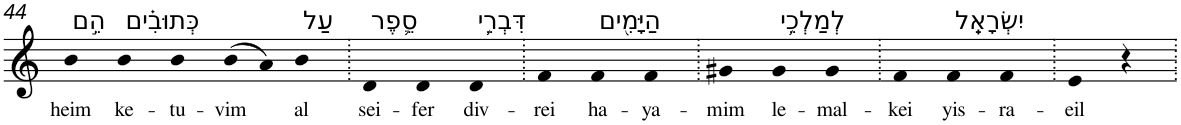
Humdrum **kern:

**kern	**text
*part1	*part1
*staff1	*staff1
*I"Piano	*
*I'Pno	*
!!LO:PB:g=z
*clefG2	*
*k[]	*
=44	=44
!LO:TX:a:t=הֵ֣ם	!
!	!LO:LY:b
4b	heim
!LO:TX:a:t=כְּתוּבִ֗ים	!
!	!LO:LY:b
4b	ke-
!	!LO:LY:b
4b	-tu-
!	!LO:LY:b
(>8b	-vim
8a)	.
!LO:TX:a:t=עַל	!
!	!LO:LY:b
4b	al
=45.	=45.
!LO:TX:a:t=סֵ֛פֶר	!
!	!LO:LY:b
4d	sei-
!	!LO:LY:b
4d	-fer
!LO:TX:a:t=דִּבְרֵ֥י	!
!	!LO:LY:b
4d	div-
=46.	=46.
!	!LO:LY:b
4f	-rei
!LO:TX:a:t=הַיָּמִ֖ים	!
!	!LO:LY:b
4f	ha-
!	!LO:LY:b
4f	-ya-
=47.	=47.
!	!LO:LY:b
4g#X	-mim
!LO:TX:a:t=לְמַלְכֵ֥י	!
!	!LO:LY:b
4g#	le-
!	!LO:LY:b
4g#	-mal-
=48.	=48.
!	!LO:LY:b
4f	-kei
!LO:TX:a:t=יִשְׂרָאֵֽל	!
!	!LO:LY:b
4f	yis-
!	!LO:LY:b
4f	-ra-
=49.	=49.
!	!LO:LY:b
4e	-eil
4r	.
=.	=.
*-	*-
